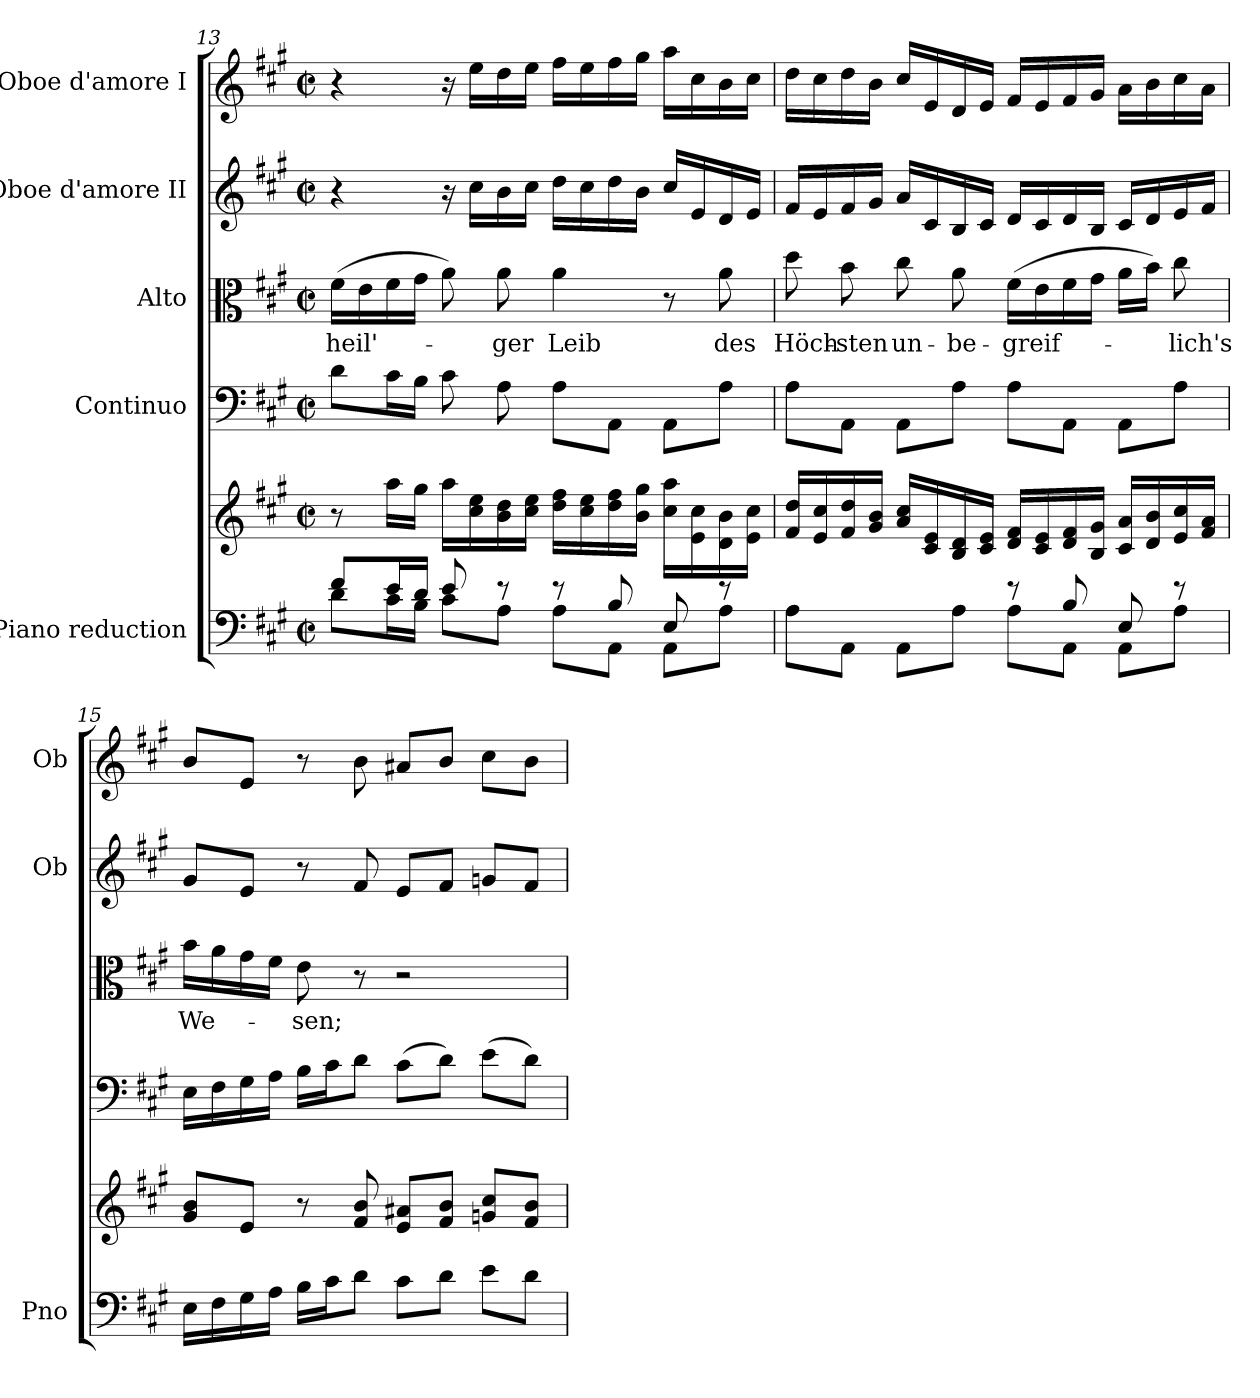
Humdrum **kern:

**kern	**kern	**kern	**kern	**text	**kern	**kern
*part5	*part5	*part4	*part3	*part3	*part2	*part1
*staff6	*staff5	*staff4	*staff3	*staff3	*staff2	*staff1
*I"Piano reduction	*	*I"Continuo	*I"Alto	*	*I"Oboe d'amore II	*I"Oboe d'amore I
*I'Pno	*	*	*	*	*I'Ob	*I'Ob
*clefF4	*clefG2	*clefF4	*clefC3	*	*clefG2	*clefG2
*k[f#c#g#]	*k[f#c#g#]	*k[f#c#g#]	*k[f#c#g#]	*	*k[f#c#g#]	*k[f#c#g#]
*M2/2	*M2/2	*M2/2	*M2/2	*	*M2/2	*M2/2
*met(c|)	*met(c|)	*met(c|)	*met(c|)	*	*met(c|)	*met(c|)
=13	=13	=13	=13	=13	=13	=13
*^	*	*	*	*	*	*
!	!	!	!	!	!LO:LY:b	!	!
8f#/L	8d\L	8r	8d\L	(16f#\LL	heil'-	4r	4r
.	.	.	.	16e\	.	.	.
16e/L	16c#\L	16aa\LL	16c#\L	16f#\	.	.	.
16d/JJ	16B\JJ	16gg#\JJ	16B\JJ	16g#\JJ	.	.	.
8e/	8c#\L	16aa\LL	8c#\	8a\)	.	16r	16r
.	.	16cc#\ 16ee\	.	.	.	16cc#\LL	16ee\LL
!	!	!	!	!	!LO:LY:b	!	!
8r	8A\J	16b\ 16dd\	8A\	8a\	-ger	16b\	16dd\
.	.	16cc#\ 16ee\JJ	.	.	.	16cc#\JJ	16ee\JJ
!	!	!	!	!	!LO:LY:b	!	!
8r	8A\L	16dd\ 16ff#\LL	8A\L	4a\	Leib	16dd\LL	16ff#\LL
.	.	16cc#\ 16ee\	.	.	.	16cc#\	16ee\
8B/	8AA\J	16dd\ 16ff#\	8AA\J	.	.	16dd\	16ff#\
.	.	16b\ 16gg#\JJ	.	.	.	16b\JJ	16gg#\JJ
8E/	8AA\L	16cc#\ 16aa\LL	8AA\L	8r	.	16cc#/LL	16aa\LL
.	.	16e\ 16cc#\	.	.	.	16e/	16cc#\
!	!	!	!	!	!LO:LY:b	!	!
8r	8A\J	16d\ 16b\	8A\J	8a\	des	16d/	16b\
.	.	16e\ 16cc#\JJ	.	.	.	16e/JJ	16cc#\JJ
!!LO:LB:g=z
=14	=14	=14	=14	=14	=14	=14	=14
!	!	!	!	!	!LO:LY:b	!	!
2ryy	8A\L	16f#/ 16dd/LL	8A\L	8dd\	Höch-	16f#/LL	16dd\LL
.	.	16e/ 16cc#/	.	.	.	16e/	16cc#\
!	!	!	!	!	!LO:LY:b	!	!
.	8AA\J	16f#/ 16dd/	8AA\J	8b\	-sten	16f#/	16dd\
.	.	16g#/ 16b/JJ	.	.	.	16g#/JJ	16b\JJ
!	!	!	!	!	!LO:LY:b	!	!
.	8AA\L	16a/ 16cc#/LL	8AA\L	8cc#\	un-	16a/LL	16cc#/LL
.	.	16c#/ 16e/	.	.	.	16c#/	16e/
!	!	!	!	!	!LO:LY:b	!	!
.	8A\J	16B/ 16d/	8A\J	8a\	-be-	16B/	16d/
.	.	16c#/ 16e/JJ	.	.	.	16c#/JJ	16e/JJ
!	!	!	!	!	!LO:LY:b	!	!
8r	8A\L	16d/ 16f#/LL	8A\L	(16f#\LL	-greif-	16d/LL	16f#/LL
.	.	16c#/ 16e/	.	16e\	.	16c#/	16e/
8B/	8AA\J	16d/ 16f#/	8AA\J	16f#\	.	16d/	16f#/
.	.	16B/ 16g#/JJ	.	16g#\JJ	.	16B/JJ	16g#/JJ
8E/	8AA\L	16c#/ 16a/LL	8AA\L	16a\LL	.	16c#/LL	16a\LL
.	.	16d/ 16b/	.	16b\JJ)	.	16d/	16b\
!	!	!	!	!	!LO:LY:b	!	!
8r	8A\J	16e/ 16cc#/	8A\J	8cc#\	-lich's	16e/	16cc#\
.	.	16f#/ 16a/JJ	.	.	.	16f#/JJ	16a\JJ
*v	*v	*	*	*	*	*	*
=15	=15	=15	=15	=15	=15	=15
!	!	!	!	!LO:LY:b	!	!
16E\LL	8g#/ 8b/L	16E\LL	16b\LL	We-	8g#/L	8b/L
16F#\	.	16F#\	16a\	.	.	.
16G#\	8e/J	16G#\	16g#\	.	8e/J	8e/J
16A\JJ	.	16A\JJ	16f#\JJ	.	.	.
!	!	!	!	!LO:LY:b	!	!
16B\LL	8r	16B\LL	8e\	-sen;	8r	8r
16c#\J	.	16c#\J	.	.	.	.
8d\J	8f#/ 8b/	8d\J	8r	.	8f#/	8b\
8c#\L	8e/ 8a#X/L	(8c#\L	2r	.	8e/L	8a#X/L
8d\J	8f#/ 8b/J	8d\J)	.	.	8f#/J	8b/J
8e\L	8gn/ 8cc#/L	(8e\L	.	.	8gn/L	8cc#\L
8d\J	8f#/ 8b/J	8d\J)	.	.	8f#/J	8b\J
=	=	=	=	=	=	=
*-	*-	*-	*-	*-	*-	*-
